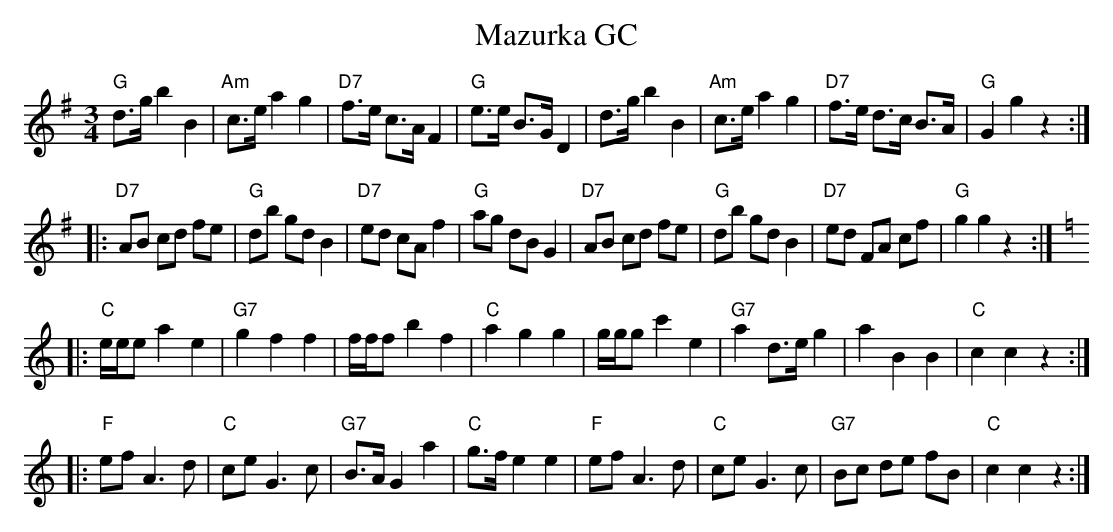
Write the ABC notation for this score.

X:1
T: Mazurka GC
M:3/4
L:1/8
K:G
"G"d>g b2B2 | "Am"c>e a2g2 | "D7"f>e c>A F2 | "G"e>e B>G D2 | d>g b2B2 | "Am"c>e a2g2 | "D7"f>e d>c B>A | "G"G2g2z2 ::
"D7"AB cd fe | "G"db gd B2 | "D7"ed cA f2 | "G"ag dB G2 | "D7"AB cd fe | "G"db gd B2 | "D7"ed FA cf | "G"g2g2z2 :: [K:C]
"C"e/e/e a2e2 | "G7"g2f2f2 | f/f/f b2f2 | "C"a2g2g2 | g/g/g c'2e2 | "G7"a2 d>e g2 | a2B2B2 | "C"c2c2z2 ::
"F"ef A3d | "C"ce G3c | "G7"B>A G2a2 | "C"g>f e2e2 | "F"ef A3d | "C"ce G3c | "G7"Bc de fB | "C"c2c2z2 :|
